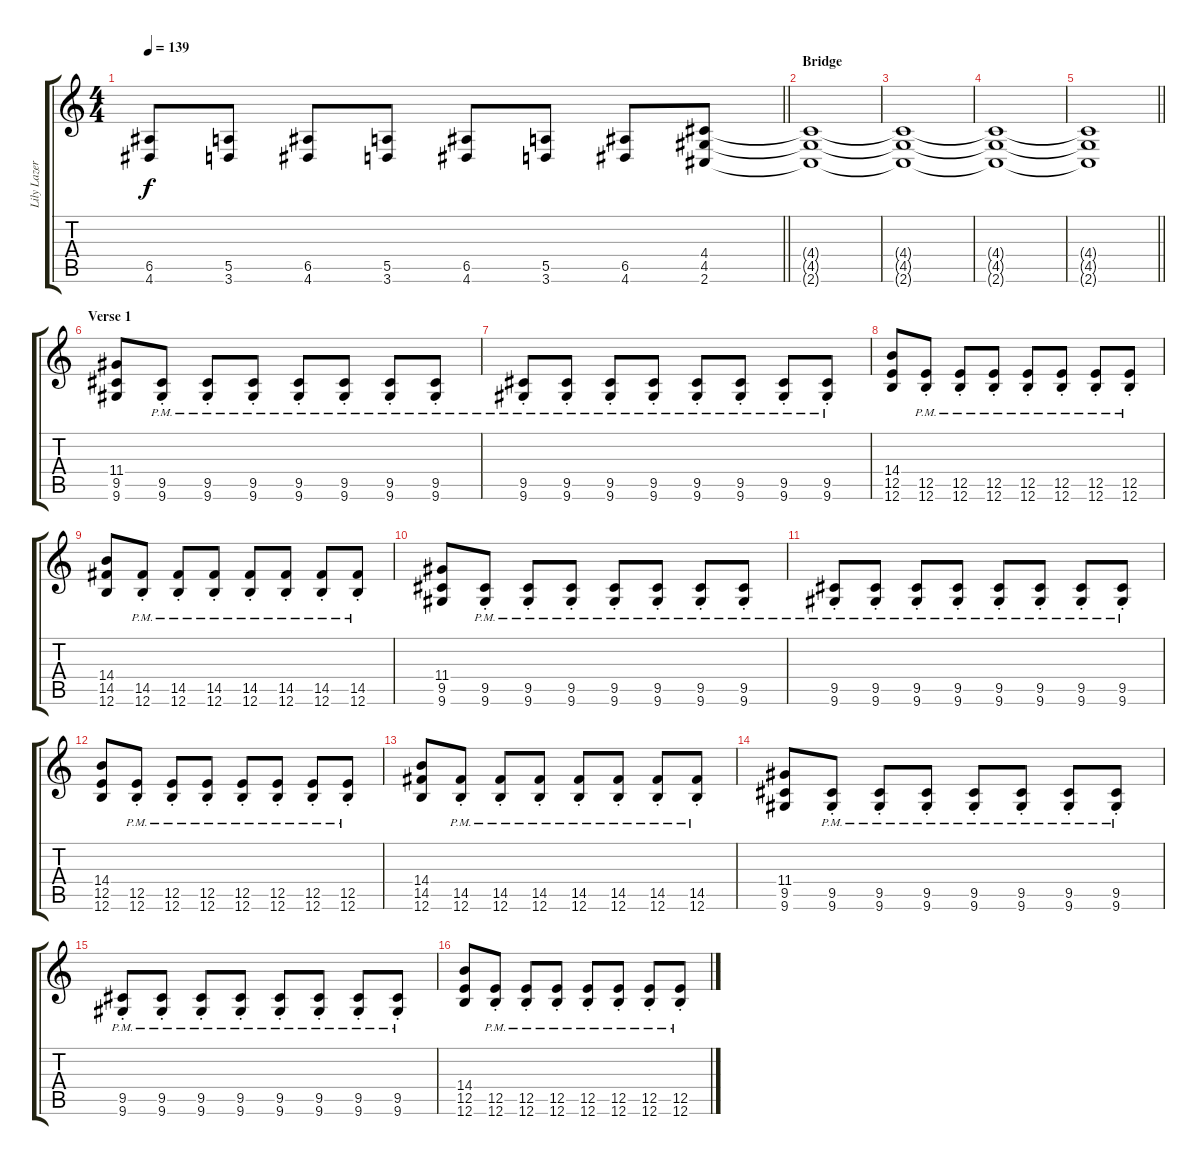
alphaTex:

\track ("Lily Lazer (Guitar)" "Lily Lazer") {instrument distortionguitar}
\staff {score tabs}
\tuning (B3 Gb3 D3 A2 E2 B1) {hide}
\ts (4 4)
\tempo 139
\clef g2
\barLineRight lightlight
\ks c
(6.5 4.6).8{dy f} (5.5 3.6).8 (6.5 4.6).8 (5.5 3.6).8 (6.5 4.6).8 (5.5 3.6).8 (6.5 4.6).8 (4.4 4.5 2.6).8 |
\section ("" "Bridge")
(4.4{t} 4.5{t} 2.6{t}).1 |
(4.4{t} 4.5{t} 2.6{t}).1 |
(4.4{t} 4.5{t} 2.6{t}).1 |
\barLineRight lightlight
(4.4{t} 4.5{t} 2.6{t}).1 |
\section ("" "Verse 1")
(11.4 9.5 9.6).8 (9.5{pm st} 9.6{pm st}).8 (9.5{pm st} 9.6{pm st}).8 (9.5{pm st} 9.6{pm st}).8 (9.5{pm st} 9.6{pm st}).8 (9.5{pm st} 9.6{pm st}).8 (9.5{pm st} 9.6{pm st}).8 (9.5{pm st} 9.6{pm st}).8 |
(9.5{pm st} 9.6{pm st}).8 (9.5{pm st} 9.6{pm st}).8 (9.5{pm st} 9.6{pm st}).8 (9.5{pm st} 9.6{pm st}).8 (9.5{pm st} 9.6{pm st}).8 (9.5{pm st} 9.6{pm st}).8 (9.5{pm st} 9.6{pm st}).8 (9.5{pm st} 9.6{pm st}).8 |
(14.4 12.5 12.6).8 (12.5{pm st} 12.6{pm st}).8 (12.5{pm st} 12.6{pm st}).8 (12.5{pm st} 12.6{pm st}).8 (12.5{pm st} 12.6{pm st}).8 (12.5{pm st} 12.6{pm st}).8 (12.5{pm st} 12.6{pm st}).8 (12.5{pm st} 12.6{pm st}).8 |
(14.4 14.5 12.6).8 (14.5{pm st} 12.6{pm st}).8 (14.5{pm st} 12.6{pm st}).8 (14.5{pm st} 12.6{pm st}).8 (14.5{pm st} 12.6{pm st}).8 (14.5{pm st} 12.6{pm st}).8 (14.5{pm st} 12.6{pm st}).8 (14.5{pm st} 12.6{pm st}).8 |
(11.4 9.5 9.6).8 (9.5{pm st} 9.6{pm st}).8 (9.5{pm st} 9.6{pm st}).8 (9.5{pm st} 9.6{pm st}).8 (9.5{pm st} 9.6{pm st}).8 (9.5{pm st} 9.6{pm st}).8 (9.5{pm st} 9.6{pm st}).8 (9.5{pm st} 9.6{pm st}).8 |
(9.5{pm st} 9.6{pm st}).8 (9.5{pm st} 9.6{pm st}).8 (9.5{pm st} 9.6{pm st}).8 (9.5{pm st} 9.6{pm st}).8 (9.5{pm st} 9.6{pm st}).8 (9.5{pm st} 9.6{pm st}).8 (9.5{pm st} 9.6{pm st}).8 (9.5{pm st} 9.6{pm st}).8 |
(14.4 12.5 12.6).8 (12.5{pm st} 12.6{pm st}).8 (12.5{pm st} 12.6{pm st}).8 (12.5{pm st} 12.6{pm st}).8 (12.5{pm st} 12.6{pm st}).8 (12.5{pm st} 12.6{pm st}).8 (12.5{pm st} 12.6{pm st}).8 (12.5{pm st} 12.6{pm st}).8 |
(14.4 14.5 12.6).8 (14.5{pm st} 12.6{pm st}).8 (14.5{pm st} 12.6{pm st}).8 (14.5{pm st} 12.6{pm st}).8 (14.5{pm st} 12.6{pm st}).8 (14.5{pm st} 12.6{pm st}).8 (14.5{pm st} 12.6{pm st}).8 (14.5{pm st} 12.6{pm st}).8 |
(11.4 9.5 9.6).8 (9.5{pm st} 9.6{pm st}).8 (9.5{pm st} 9.6{pm st}).8 (9.5{pm st} 9.6{pm st}).8 (9.5{pm st} 9.6{pm st}).8 (9.5{pm st} 9.6{pm st}).8 (9.5{pm st} 9.6{pm st}).8 (9.5{pm st} 9.6{pm st}).8 |
(9.5{pm st} 9.6{pm st}).8 (9.5{pm st} 9.6{pm st}).8 (9.5{pm st} 9.6{pm st}).8 (9.5{pm st} 9.6{pm st}).8 (9.5{pm st} 9.6{pm st}).8 (9.5{pm st} 9.6{pm st}).8 (9.5{pm st} 9.6{pm st}).8 (9.5{pm st} 9.6{pm st}).8 |
(14.4 12.5 12.6).8 (12.5{pm st} 12.6{pm st}).8 (12.5{pm st} 12.6{pm st}).8 (12.5{pm st} 12.6{pm st}).8 (12.5{pm st} 12.6{pm st}).8 (12.5{pm st} 12.6{pm st}).8 (12.5{pm st} 12.6{pm st}).8 (12.5{pm st} 12.6{pm st}).8
